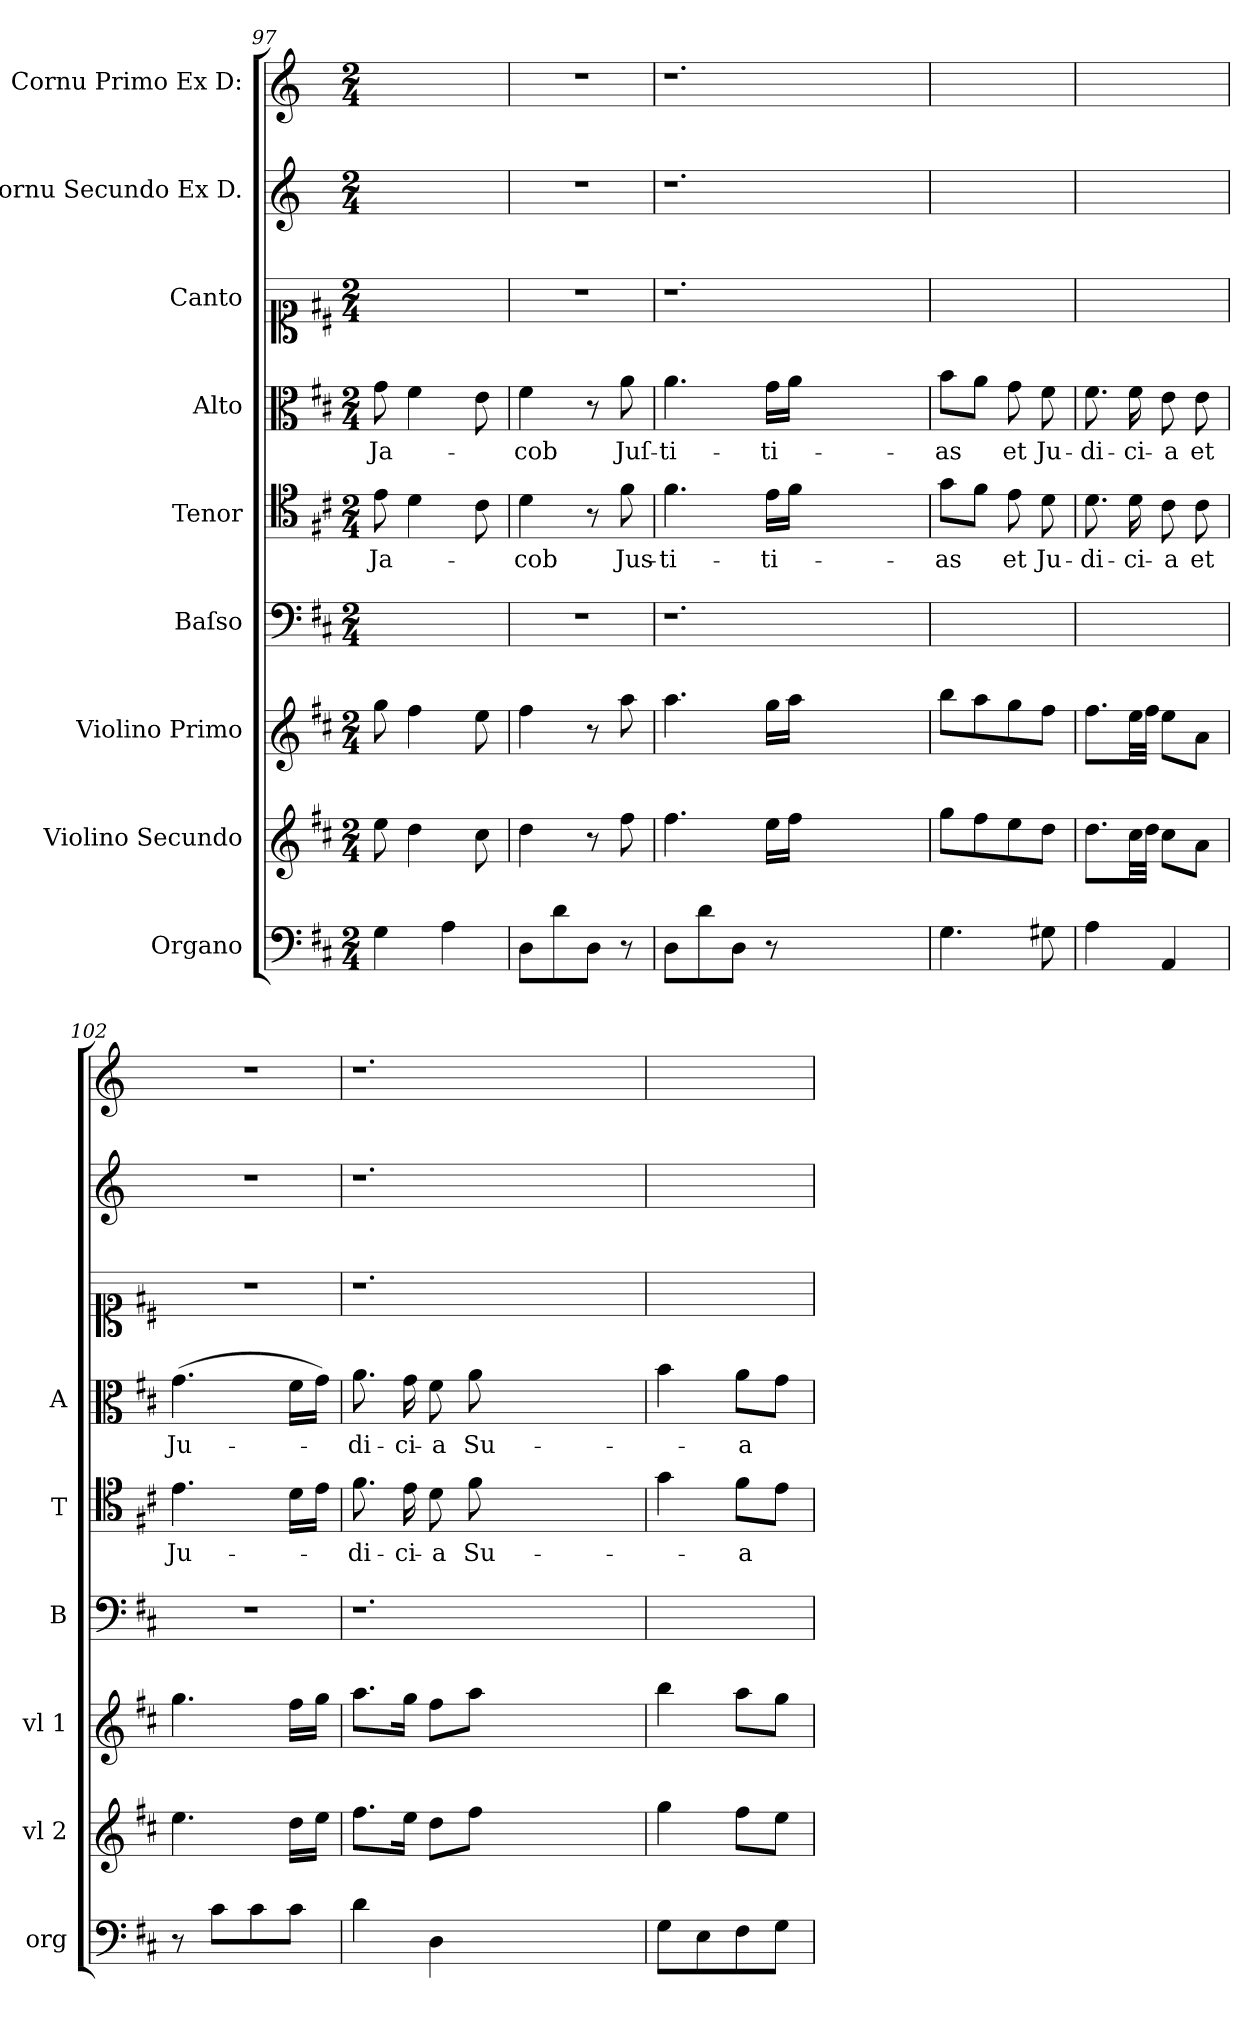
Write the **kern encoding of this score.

**kern	**kern	**kern	**kern	**kern	**text	**kern	**text	**kern	**kern	**kern
*part9	*part8	*part7	*part6	*part5	*part5	*part4	*part4	*part3	*part2	*part1
*staff9	*staff8	*staff7	*staff6	*staff5	*staff5	*staff4	*staff4	*staff3	*staff2	*staff1
*I"Organo	*I"Violino Secundo	*I"Violino Primo	*I"Baſso	*I"Tenor	*	*I"Alto	*	*I"Canto	*I"Cornu Secundo Ex D.	*I"Cornu Primo Ex D:
*I'org	*I'vl 2	*I'vl 1	*I'B	*I'T	*	*I'A	*	*	*	*
*clefF4	*clefG2	*clefG2	*clefF4	*clefC4	*	*clefC3	*	*clefC1	*clefG2	*clefG2
*	*	*	*	*	*	*	*	*	*ITrd6c10	*ITrd6c10
*k[f#c#]	*k[f#c#]	*k[f#c#]	*k[f#c#]	*k[f#c#]	*	*k[f#c#]	*	*k[f#c#]	*k[f#c#]	*k[f#c#]
*D:	*D:	*D:	*D:	*D:	*	*D:	*	*D:	*D:	*D:
*M2/4	*M2/4	*M2/4	*M2/4	*M2/4	*	*M2/4	*	*M2/4	*M2/4	*M2/4
=97	=97	=97	=97	=97	=97	=97	=97	=97	=97	=97
4G\	8ee\	8gg\	2ryy	8e\	Ja-	8g\	Ja-	2ryy	2ryy	2ryy
.	4dd\	4ff#\	.	4d\	.	4f#\	.	.	.	.
4A\	.	.	.	.	.	.	.	.	.	.
.	8cc#\	8ee\	.	8c#\	.	8e\	.	.	.	.
=98	=98	=98	=98	=98	=98	=98	=98	=98	=98	=98
8D\L	4dd\	4ff#\	2r	4d\	-cob	4f#\	-cob	2r	2r	2r
8d\	.	.	.	.	.	.	.	.	.	.
8D\J	8r	8r	.	8r	.	8r	.	.	.	.
8r	8ff#\	8aa\	.	8f#\	Jus-	8a\	Juſ-	.	.	.
=99	=99	=99	=99	=99	=99	=99	=99	=99	=99	=99
8D\L	4.ff#\	4.aa\	1.r	4.f#\	-ti-	4.a\	-ti-	1.r	1.r	1.r
8d\	.	.	.	.	.	.	.	.	.	.
8D\J	.	.	.	.	.	.	.	.	.	.
8r	16ee\LL	16gg\LL	.	16e\LL	-ti-	16g\LL	-ti-	.	.	.
.	16ff#\JJ	16aa\JJ	.	16f#\JJ	.	16a\JJ	.	.	.	.
1ryy	1ryy	1ryy	.	1ryy	.	1ryy	.	.	.	.
=100	=100	=100	=100	=100	=100	=100	=100	=100	=100	=100
4.G\	8gg\L	8bb\L	2ryy	8g\L	-as	8b\L	-as	2ryy	2ryy	2ryy
.	8ff#\	8aa\	.	8f#\J	.	8a\J	.	.	.	.
.	8ee\	8gg\	.	8e\	et	8g\	et	.	.	.
8G#X\	8dd\J	8ff#\J	.	8d\	Ju-	8f#\	Ju-	.	.	.
=101	=101	=101	=101	=101	=101	=101	=101	=101	=101	=101
4A\	8.dd\L	8.ff#\L	2ryy	8.d\	-di-	8.f#\	-di-	2ryy	2ryy	2ryy
.	32cc#\LL	32ee\LL	.	16d\	-ci-	16f#\	-ci-	.	.	.
.	32dd\JJJ	32ff#\JJJ	.	.	.	.	.	.	.	.
4AA/	8cc#\L	8ee\L	.	8c#\	-a	8e\	-a	.	.	.
.	8a\J	8a\J	.	8c#\	et	8e\	et	.	.	.
=102	=102	=102	=102	=102	=102	=102	=102	=102	=102	=102
8r	4.ee\	4.gg\	2r	4.e\	Ju-	(4.g\	Ju-	2r	2r	2r
8c#\L	.	.	.	.	.	.	.	.	.	.
8c#\	.	.	.	.	.	.	.	.	.	.
8c#\J	16dd\LL	16ff#\LL	.	16d\LL	.	16f#\LL	.	.	.	.
.	16ee\JJ	16gg\JJ	.	16e\JJ	.	16g\JJ)	.	.	.	.
=103	=103	=103	=103	=103	=103	=103	=103	=103	=103	=103
4d\	8.ff#\L	8.aa\L	1.r	8.f#\	-di-	8.a\	-di-	1.r	1.r	1.r
.	16ee\Jk	16gg\Jk	.	16e\	-ci-	16g\	-ci-	.	.	.
4D\	8dd\L	8ff#\L	.	8d\	-a	8f#\	-a	.	.	.
.	8ff#\J	8aa\J	.	8f#\	Su-	8a\	Su-	.	.	.
1ryy	1ryy	1ryy	.	1ryy	.	1ryy	.	.	.	.
=104	=104	=104	=104	=104	=104	=104	=104	=104	=104	=104
8G\L	4gg\	4bb\	2ryy	4g\	.	4b\	.	2ryy	2ryy	2ryy
8E\	.	.	.	.	.	.	.	.	.	.
8F#\	8ff#\L	8aa\L	.	8f#\L	-a	8a\L	-a	.	.	.
8G\J	8ee\J	8gg\J	.	8e\J	.	8g\J	.	.	.	.
=	=	=	=	=	=	=	=	=	=	=
*-	*-	*-	*-	*-	*-	*-	*-	*-	*-	*-
